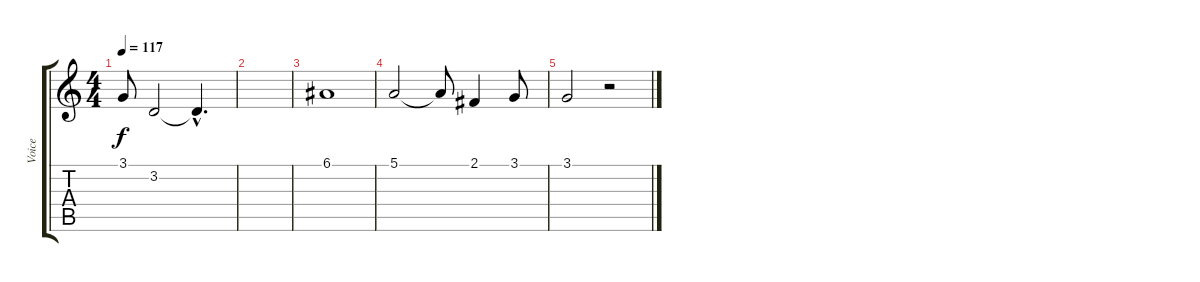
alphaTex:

\track ("Voice" "Voice") {instrument altosax}
\staff {score tabs}
\tuning (E4 B3 G3 D3 A2 E2) {hide}
\ts (4 4)
\tempo 117
\clef g2
\ks c
3.1.8{dy f} 3.2.2 3.2{hac t}.4{d} |
|
6.1.1 |
5.1.2 5.1{t}.8 2.1.4 3.1.8 |
3.1.2 r.2
